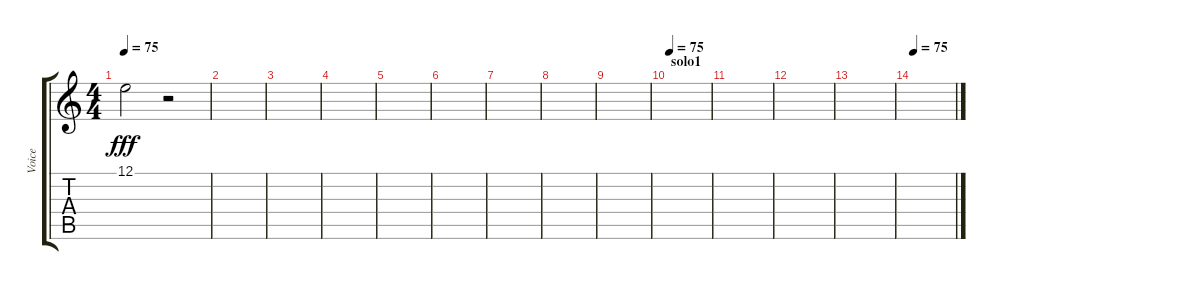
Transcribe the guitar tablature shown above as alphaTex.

\track ("Voice" "Voice") {instrument choiraahs}
\staff {score tabs}
\tuning (E4 B3 G3 D3 A2 E2) {hide}
\ts (4 4)
\tempo 75
\clef g2
\ks c
12.1.2{dy fff} r.2 |
|
|
|
|
|
|
|
|
\section ("" "solo1")
\tempo 75
|
|
|
|
\tempo 75
